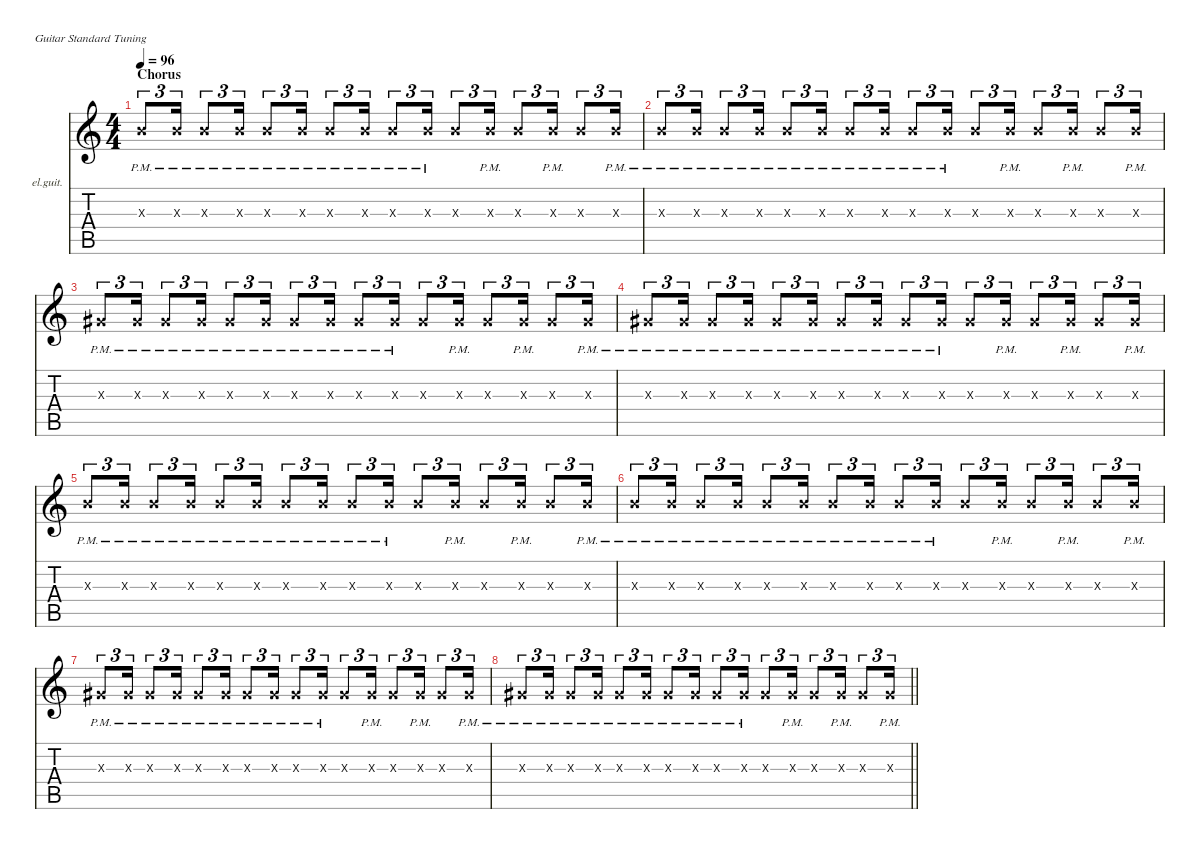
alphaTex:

\defaultSystemsLayout 4
\hideDynamics
\bracketExtendMode nobrackets
\firstSystemTrackNameOrientation horizontal
\otherSystemsTrackNameOrientation horizontal
\track ("Guitar (muted 2)" "el.guit.") {instrument electricguitarmuted}
\staff {score tabs}
\tuning (E4 B3 G3 D3 A2 E2)
\ts (4 4)
\section ("" "Chorus")
\tempo 96
\clef g2
\ks c
4.3{pm x}.8{tu (3 2) dy f beam Up} 4.3{pm x}.16{tu (3 2) beam Up} 4.3{pm x}.8{tu (3 2) beam Up} 4.3{pm x}.16{tu (3 2) beam Up} 4.3{pm x}.8{tu (3 2) beam Up} 4.3{pm x}.16{tu (3 2) beam Up} 4.3{pm x}.8{tu (3 2) beam Up} 4.3{pm x}.16{tu (3 2) beam Up} 4.3{pm x}.8{tu (3 2) beam Up} 4.3{pm x}.16{tu (3 2) beam Up} 4.3{x}.8{tu (3 2) beam Up} 4.3{pm x}.16{tu (3 2) beam Up} 4.3{x}.8{tu (3 2) beam Up} 4.3{pm x}.16{tu (3 2) beam Up} 4.3{x}.8{tu (3 2) beam Up} 4.3{pm x}.16{tu (3 2) beam Up} |
4.3{pm x}.8{tu (3 2) beam Up} 4.3{pm x}.16{tu (3 2) beam Up} 4.3{pm x}.8{tu (3 2) beam Up} 4.3{pm x}.16{tu (3 2) beam Up} 4.3{pm x}.8{tu (3 2) beam Up} 4.3{pm x}.16{tu (3 2) beam Up} 4.3{pm x}.8{tu (3 2) beam Up} 4.3{pm x}.16{tu (3 2) beam Up} 4.3{pm x}.8{tu (3 2) beam Up} 4.3{pm x}.16{tu (3 2) beam Up} 4.3{x}.8{tu (3 2) beam Up} 4.3{pm x}.16{tu (3 2) beam Up} 4.3{x}.8{tu (3 2) beam Up} 4.3{pm x}.16{tu (3 2) beam Up} 4.3{x}.8{tu (3 2) beam Up} 4.3{pm x}.16{tu (3 2) beam Up} |
1.3{pm x acc #}.8{tu (3 2) beam Up} 1.3{pm x acc #}.16{tu (3 2) beam Up} 1.3{pm x acc #}.8{tu (3 2) beam Up} 1.3{pm x acc #}.16{tu (3 2) beam Up} 1.3{pm x acc #}.8{tu (3 2) beam Up} 1.3{pm x acc #}.16{tu (3 2) beam Up} 1.3{pm x acc #}.8{tu (3 2) beam Up} 1.3{pm x acc #}.16{tu (3 2) beam Up} 1.3{pm x acc #}.8{tu (3 2) beam Up} 1.3{pm x acc #}.16{tu (3 2) beam Up} 1.3{x acc #}.8{tu (3 2) beam Up} 1.3{pm x acc #}.16{tu (3 2) beam Up} 1.3{x acc #}.8{tu (3 2) beam Up} 1.3{pm x acc #}.16{tu (3 2) beam Up} 1.3{x acc #}.8{tu (3 2) beam Up} 1.3{pm x acc #}.16{tu (3 2) beam Up} |
1.3{pm x acc #}.8{tu (3 2) beam Up} 1.3{pm x acc #}.16{tu (3 2) beam Up} 1.3{pm x acc #}.8{tu (3 2) beam Up} 1.3{pm x acc #}.16{tu (3 2) beam Up} 1.3{pm x acc #}.8{tu (3 2) beam Up} 1.3{pm x acc #}.16{tu (3 2) beam Up} 1.3{pm x acc #}.8{tu (3 2) beam Up} 1.3{pm x acc #}.16{tu (3 2) beam Up} 1.3{pm x acc #}.8{tu (3 2) beam Up} 1.3{pm x acc #}.16{tu (3 2) beam Up} 1.3{x acc #}.8{tu (3 2) beam Up} 1.3{pm x acc #}.16{tu (3 2) beam Up} 1.3{x acc #}.8{tu (3 2) beam Up} 1.3{pm x acc #}.16{tu (3 2) beam Up} 1.3{x acc #}.8{tu (3 2) beam Up} 1.3{pm x acc #}.16{tu (3 2) beam Up} |
4.3{pm x}.8{tu (3 2) beam Up} 4.3{pm x}.16{tu (3 2) beam Up} 4.3{pm x}.8{tu (3 2) beam Up} 4.3{pm x}.16{tu (3 2) beam Up} 4.3{pm x}.8{tu (3 2) beam Up} 4.3{pm x}.16{tu (3 2) beam Up} 4.3{pm x}.8{tu (3 2) beam Up} 4.3{pm x}.16{tu (3 2) beam Up} 4.3{pm x}.8{tu (3 2) beam Up} 4.3{pm x}.16{tu (3 2) beam Up} 4.3{x}.8{tu (3 2) beam Up} 4.3{pm x}.16{tu (3 2) beam Up} 4.3{x}.8{tu (3 2) beam Up} 4.3{pm x}.16{tu (3 2) beam Up} 4.3{x}.8{tu (3 2) beam Up} 4.3{pm x}.16{tu (3 2) beam Up} |
4.3{pm x}.8{tu (3 2) beam Up} 4.3{pm x}.16{tu (3 2) beam Up} 4.3{pm x}.8{tu (3 2) beam Up} 4.3{pm x}.16{tu (3 2) beam Up} 4.3{pm x}.8{tu (3 2) beam Up} 4.3{pm x}.16{tu (3 2) beam Up} 4.3{pm x}.8{tu (3 2) beam Up} 4.3{pm x}.16{tu (3 2) beam Up} 4.3{pm x}.8{tu (3 2) beam Up} 4.3{pm x}.16{tu (3 2) beam Up} 4.3{x}.8{tu (3 2) beam Up} 4.3{pm x}.16{tu (3 2) beam Up} 4.3{x}.8{tu (3 2) beam Up} 4.3{pm x}.16{tu (3 2) beam Up} 4.3{x}.8{tu (3 2) beam Up} 4.3{pm x}.16{tu (3 2) beam Up} |
1.3{pm x acc #}.8{tu (3 2) beam Up} 1.3{pm x acc #}.16{tu (3 2) beam Up} 1.3{pm x acc #}.8{tu (3 2) beam Up} 1.3{pm x acc #}.16{tu (3 2) beam Up} 1.3{pm x acc #}.8{tu (3 2) beam Up} 1.3{pm x acc #}.16{tu (3 2) beam Up} 1.3{pm x acc #}.8{tu (3 2) beam Up} 1.3{pm x acc #}.16{tu (3 2) beam Up} 1.3{pm x acc #}.8{tu (3 2) beam Up} 1.3{pm x acc #}.16{tu (3 2) beam Up} 1.3{x acc #}.8{tu (3 2) beam Up} 1.3{pm x acc #}.16{tu (3 2) beam Up} 1.3{x acc #}.8{tu (3 2) beam Up} 1.3{pm x acc #}.16{tu (3 2) beam Up} 1.3{x acc #}.8{tu (3 2) beam Up} 1.3{pm x acc #}.16{tu (3 2) beam Up} |
\barLineRight lightlight
1.3{pm x acc #}.8{tu (3 2) beam Up} 1.3{pm x acc #}.16{tu (3 2) beam Up} 1.3{pm x acc #}.8{tu (3 2) beam Up} 1.3{pm x acc #}.16{tu (3 2) beam Up} 1.3{pm x acc #}.8{tu (3 2) beam Up} 1.3{pm x acc #}.16{tu (3 2) beam Up} 1.3{pm x acc #}.8{tu (3 2) beam Up} 1.3{pm x acc #}.16{tu (3 2) beam Up} 1.3{pm x acc #}.8{tu (3 2) beam Up} 1.3{pm x acc #}.16{tu (3 2) beam Up} 1.3{x acc #}.8{tu (3 2) beam Up} 1.3{pm x acc #}.16{tu (3 2) beam Up} 1.3{x acc #}.8{tu (3 2) beam Up} 1.3{pm x acc #}.16{tu (3 2) beam Up} 1.3{x acc #}.8{tu (3 2) beam Up} 1.3{pm x acc #}.16{tu (3 2) beam Up}
